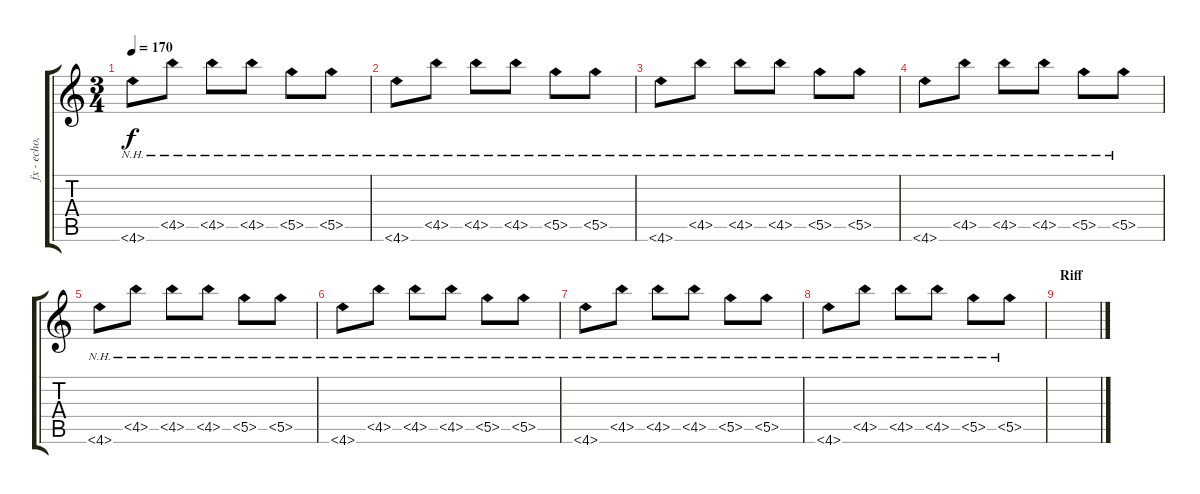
\track ("fx - echo, warm pad " "fx - echo,") {instrument distortionguitar}
\staff {score tabs}
\tuning (D4 A3 F3 C3 G2 C2) {hide}
\ts (3 4)
\tempo 170
\clef g2
\ks c
4.6{nh}.8{dy f} 4.5{nh}.8 4.5{nh}.8 4.5{nh}.8 5.5{nh}.8 5.5{nh}.8 |
4.6{nh}.8 4.5{nh}.8 4.5{nh}.8 4.5{nh}.8 5.5{nh}.8 5.5{nh}.8 |
4.6{nh}.8 4.5{nh}.8 4.5{nh}.8 4.5{nh}.8 5.5{nh}.8 5.5{nh}.8 |
4.6{nh}.8 4.5{nh}.8 4.5{nh}.8 4.5{nh}.8 5.5{nh}.8 5.5{nh}.8 |
4.6{nh}.8 4.5{nh}.8 4.5{nh}.8 4.5{nh}.8 5.5{nh}.8 5.5{nh}.8 |
4.6{nh}.8 4.5{nh}.8 4.5{nh}.8 4.5{nh}.8 5.5{nh}.8 5.5{nh}.8 |
4.6{nh}.8 4.5{nh}.8 4.5{nh}.8 4.5{nh}.8 5.5{nh}.8 5.5{nh}.8 |
4.6{nh}.8 4.5{nh}.8 4.5{nh}.8 4.5{nh}.8 5.5{nh}.8 5.5{nh}.8 |
\section ("" "Riff")
